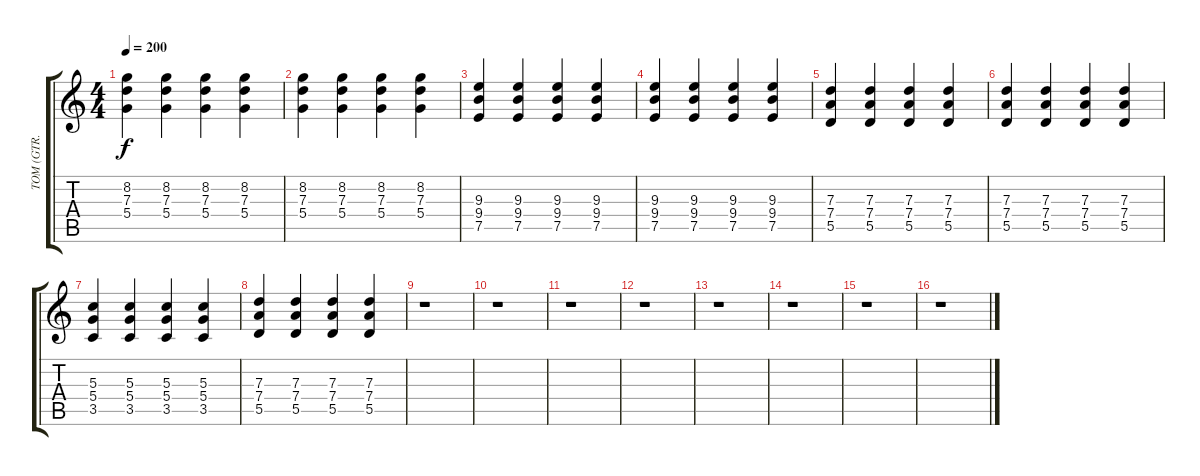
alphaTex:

\track ("TOM (GTR. LIMPIA)" "TOM (GTR. ") {instrument acousticguitarsteel}
\staff {score tabs}
\tuning (E4 B3 G3 D3 A2 E2) {hide}
\ts (4 4)
\tempo 200
\clef g2
\ks c
(8.2 7.3 5.4).4{dy f} (8.2 7.3 5.4).4 (8.2 7.3 5.4).4 (8.2 7.3 5.4).4 |
(8.2 7.3 5.4).4 (8.2 7.3 5.4).4 (8.2 7.3 5.4).4 (8.2 7.3 5.4).4 |
(9.3 9.4 7.5).4 (9.3 9.4 7.5).4 (9.3 9.4 7.5).4 (9.3 9.4 7.5).4 |
(9.3 9.4 7.5).4 (9.3 9.4 7.5).4 (9.3 9.4 7.5).4 (9.3 9.4 7.5).4 |
(7.3 7.4 5.5).4 (7.3 7.4 5.5).4 (7.3 7.4 5.5).4 (7.3 7.4 5.5).4 |
(7.3 7.4 5.5).4 (7.3 7.4 5.5).4 (7.3 7.4 5.5).4 (7.3 7.4 5.5).4 |
(5.3 5.4 3.5).4 (5.3 5.4 3.5).4 (5.3 5.4 3.5).4 (5.3 5.4 3.5).4 |
(7.3 7.4 5.5).4 (7.3 7.4 5.5).4 (7.3 7.4 5.5).4 (7.3 7.4 5.5).4 |
r.1 |
r.1 |
r.1 |
r.1 |
r.1 |
r.1 |
r.1 |
r.1
